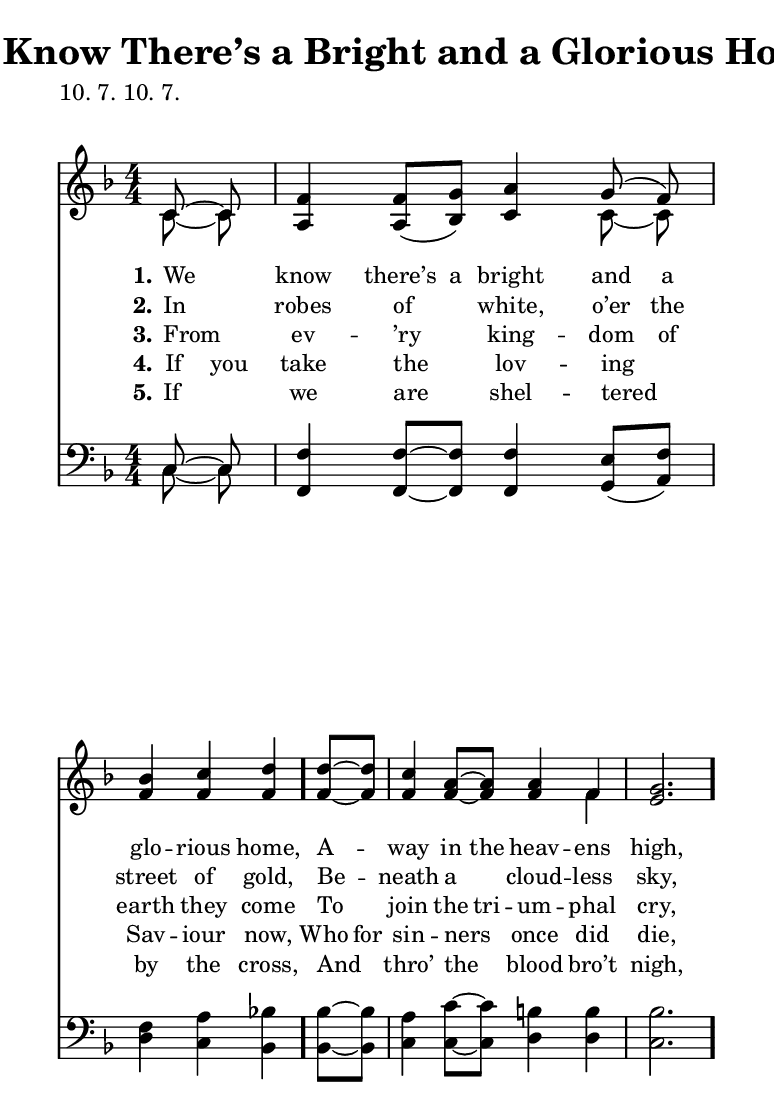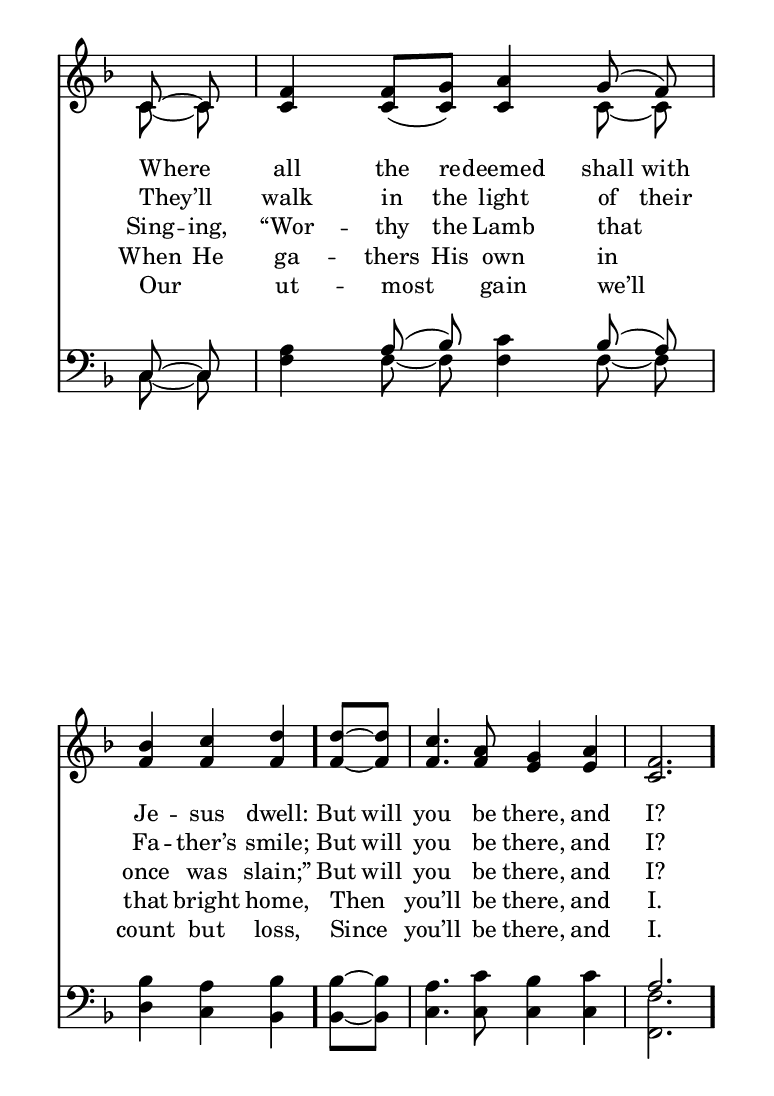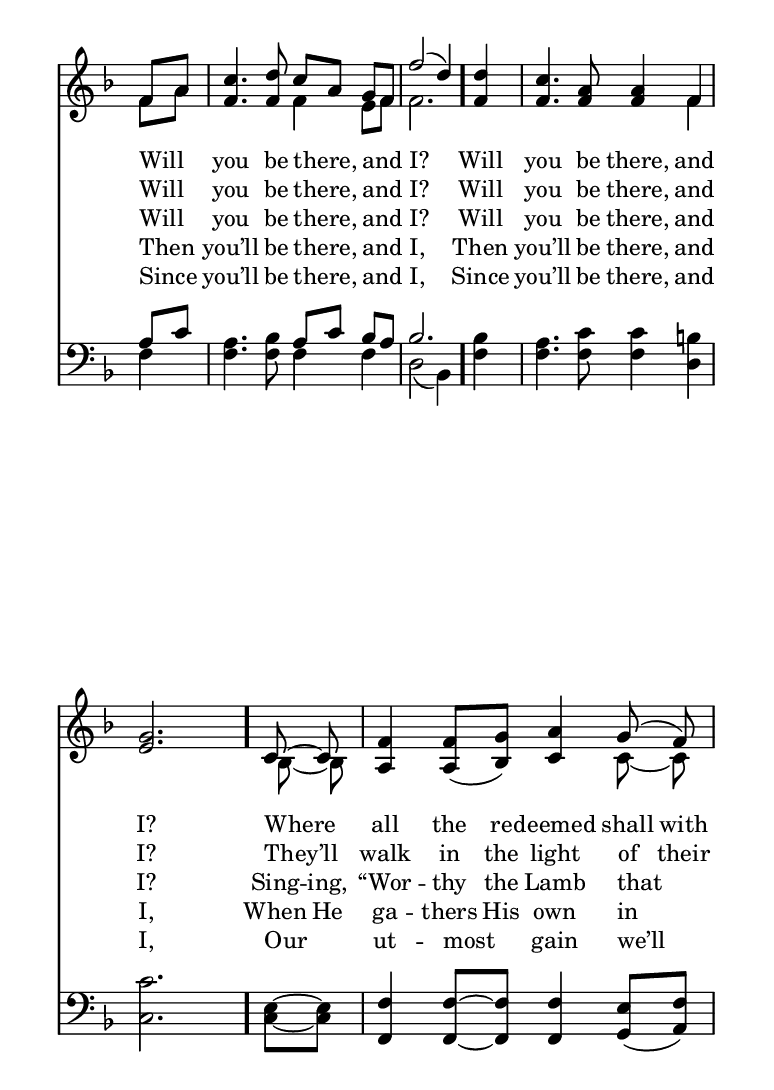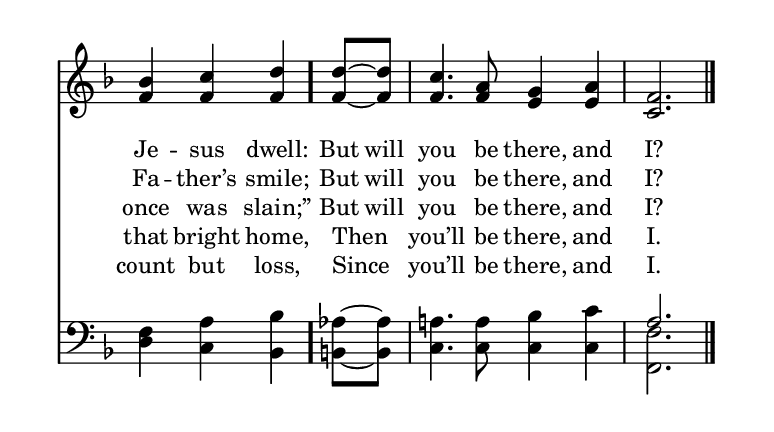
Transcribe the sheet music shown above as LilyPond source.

\include "common/global.ily"
\paper {
  \include "common/paper.ily"
  %ragged-bottom = ##t
  %ragged-last-bottom = ##t
  %systems-per-page = ##f
  %page-count = ##f
}

\header{
  hymnnumber = "54"
  title = "We Know There’s a Bright and a Glorious Home"
  tunename = ""
  meter = "10. 7. 10. 7."
  %poet = ""
  %composer = ""
  %copyright = ""
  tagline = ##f
}

% for fermata in MIDI
ta = { \tempo 4=80 }
tb = { \tempo 4=40 }

patternAA = { c8 ~ c8 | c4 c8( c8) c4 c8( c8) | c4 c4 c4 }
patternAB = { c8 ~ c8 | c4 c8( c8) c4 c8 ~ c8 | c4 c4 c4 }
patternAC = { c8 ~ c8 | c4 c8 ~ c8 c4 c8( c8) | c4 c4 c4 }
patternAD = { c8 ~ c8 | c4 c8 ~ c8 c4 c8 ~ c8 | c4 c4 c4 }

patternBA = { c8 ~ c8 | c4 c8 ~ c8 c4 c4 | c2. }
patternBB = { c8 ~ c8 | c4. c8 c4 c4 | c2. }
patternBC = { c4      | c4. c8 c4 c4 | c2. }

patternCA = { c8[ c8] | c4. c8 c8[ c8] c8[ c8] | c2( c4) }
patternCB = { c8[ c8] | c4. c8 c4      c8[ c8] | c2.     }
patternCC = { c8[ c8] | c4. c8 c8[ c8] c8[ c8] | c2.     }
patternCD = { c4      | c4. c8 c4      c4      | c2( c4) }

global = {
  \include "common/overrides.ily"
  \override Staff.TimeSignature.style = #'numbered
  \time 4/4
  \override Score.MetronomeMark.transparent = ##t % hide all fermata changes too
  \ta
  \key f \major
  \partial 4
  \autoBeamOff
}

notesSoprano = {
\global
\relative c' {

  \changePitch \patternAA { c c | f f g a g f | bes c d }
  \changePitch \patternBA { d d | c a a a f | g }
  \changePitch \patternAA { c, c | f f g a g f | bes c d }
  \changePitch \patternBB { d d | c a g a | f }

  \changePitch \patternCA { f a | c d c a g f | f' d }
  \changePitch \patternBC { d | c a a f | g }
  \changePitch \patternAA { c, c | f f g a g f | bes c d }
  \changePitch \patternBB { d d | c a g a | f }

  \bar "|."

}
}

notesAlto = {
\global
\relative e' {

  \changePitch \patternAB { c c | a a bes c c c | f f f }
  \changePitch \patternBA { f f | f f f f f | e }
  \changePitch \patternAB { c c | c c c c c c | f f f }
  \changePitch \patternBB { f f | f f e e | c }

  \changePitch \patternCB { f a | f f f e f | f }
  \changePitch \patternBC { f | f f f f | e }
  \changePitch \patternAB { bes bes | a a bes c c c | f f f }
  \changePitch \patternBB { f f | f f e e | c }

}
}

notesTenor = {
\global
\relative a, {

  \changePitch \patternAC { c c | f f f f e f | f a bes! }
  \changePitch \patternBA { bes bes | a c c b b | bes }
  \changePitch \patternAA { c, c | a' a bes c bes a | bes a bes }
  \changePitch \patternBB { bes bes | a c bes c | a }

  \changePitch \patternCC { a c | a bes a c bes a | bes }
  \changePitch \patternBC { bes | a c c b | c }
  \changePitch \patternAC { e, e | f f f f e f | f a bes }
  \changePitch \patternBB { aes aes | a! a bes c | a }

}
}

notesBass = {
\global
\relative f {

  \changePitch \patternAC { c c | f, f f f g a | d c bes }
  \changePitch \patternBA { bes bes | c c c d d | c }
  \changePitch \patternAD { c c | f f f f f f | d c bes }
  \changePitch \patternBB { bes bes | c c c c | < f f, >}

  \changePitch \patternCD { f | f f f f | d bes }
  \changePitch \patternBC { f' | f f f d | c }
  \changePitch \patternAC { c c | f, f f f g a | d c bes }
  \changePitch \patternBB { b b | c c c c | < f f, > }

}
}

wordsA = \lyricmode {
\set stanza = "1."

We know \mon there’s a \moff bright \mon and a \moff glo -- rious home, \bar "."
A -- way \mon in the \moff heav -- ens high, \bar "." \break
Where all \mon the re -- \moff deemed \mon shall \moff with Je -- sus dwell: \bar "."
\mon But will \moff you be there, and I? \bar "." \break
Will you be there, and I? \bar "."
Will you be there, and I? \bar "."
Where all \mon the re -- \moff deemed \mon shall \moff with Je -- sus dwell: \bar "."
\mon But will \moff you be there, and I? \bar "." \break

}

wordsB = \lyricmode {
\set stanza = "2."

In robes of white, \mon o’er the \moff street of gold,
Be -- neath a cloud -- less sky,
They’ll walk \mon in the light of their Fa -- ther’s smile; \moff
\mon But will \moff you be there, and I?
Will you be there, and I?
Will you be there, and I?
They’ll walk \mon in the light of their Fa -- ther’s smile; \moff
\mon But will \moff you be there, and I?

}

wordsC = \lyricmode {
\set stanza = "3."

From ev -- ’ry king -- \mon dom of \moff earth they come
To join \mon the tri -- \moff um -- phal cry,
\mon Sing -- ing, \moff “Wor -- \mon thy the \moff Lamb that once was slain;”
\mon But will \moff you be there, and I?
Will you be there, and I?
Will you be there, and I?
\mon Sing -- ing, \moff “Wor -- \mon thy the \moff Lamb that once was slain;”
\mon But will \moff you be there, and I?

}

wordsD = \lyricmode {
\set stanza = "4."

\mon If you \moff take the lov -- ing Sav -- iour now,
\mon Who for \moff sin -- ners once did die,
\mon When He ga -- thers His own \moff in that bright home,
Then you’ll be there, and I.
Then you’ll be there, and I,
Then you’ll be there, and I,
\mon When He ga -- thers His own \moff in that bright home,
Then you’ll be there, and I.

}

wordsE = \lyricmode {
\set stanza = "5."

If we are shel -- tered by the cross,
And thro’ the blood bro’t nigh,
Our ut -- most gain we’ll count but loss,
Since you’ll be there, and I.
Since you’ll be there, and I,
Since you’ll be there, and I,
Our ut -- most gain we’ll count but loss,
Since you’ll be there, and I.

}

\score {
  \context ChoirStaff <<
    \context Staff = upper <<
      \set ChoirStaff.systemStartDelimiter = #'SystemStartBar
      \partcombine #'(2 . 9) \notesSoprano \notesAlto
      \context NullVoice = sopranos { \voiceOne << \notesSoprano >> }
      \context NullVoice = altos { \voiceTwo << \notesAlto >> }
      \context Lyrics = one   \lyricsto sopranos \wordsA
      \context Lyrics = two   \lyricsto sopranos \wordsB
      \context Lyrics = three \lyricsto sopranos \wordsC
      \context Lyrics = four  \lyricsto sopranos \wordsD
      \context Lyrics = five  \lyricsto sopranos \wordsE
    >>
    \context Staff = men <<
      \clef bass
      \partcombine #'(2 . 9) \notesTenor \notesBass
      \context NullVoice = tenors { \voiceOne << \notesTenor >> }
      \context NullVoice = basses { \voiceTwo << \notesBass >> }
    >>
  >>
  \layout {
    \include "common/layout.ily"
  }
  \midi{
    \include "common/midi.ily"
  }
}

\version "2.19.49"  % necessary for upgrading to future LilyPond versions.

% vi:set et ts=2 sw=2 ai nocindent syntax=lilypond:
